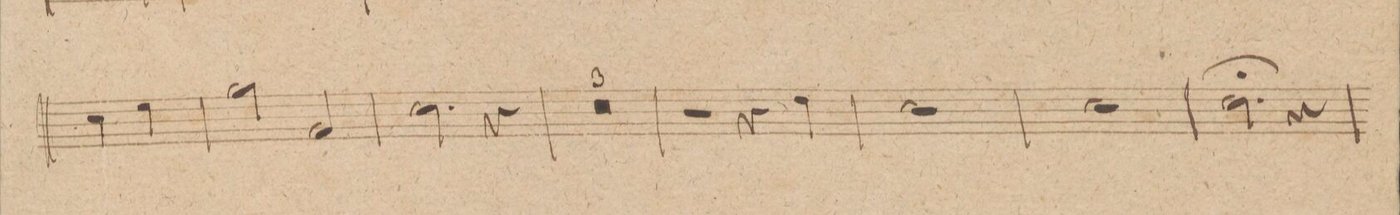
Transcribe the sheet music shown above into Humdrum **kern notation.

**kern	**dynam
*I"Trombone Baʃso.	*
*clefF4	*
*k[f#c#g#]	*
*met(c|)	*
*M2/2	*
4E\	.
4G#\	.
=274	=274
2B\	.
2BB/	.
=275	=275
2.E\	.
4r	.
=276	=276
0r	.
=277	=277
=278	=278
1r	.
=279	=279
2r	.
4r	.
4F#\	.
=280	=280
1E	.
=281	=281
1E	.
=282	=282
2.F#;\	.
4r	.
=283	=283
*-	*-
